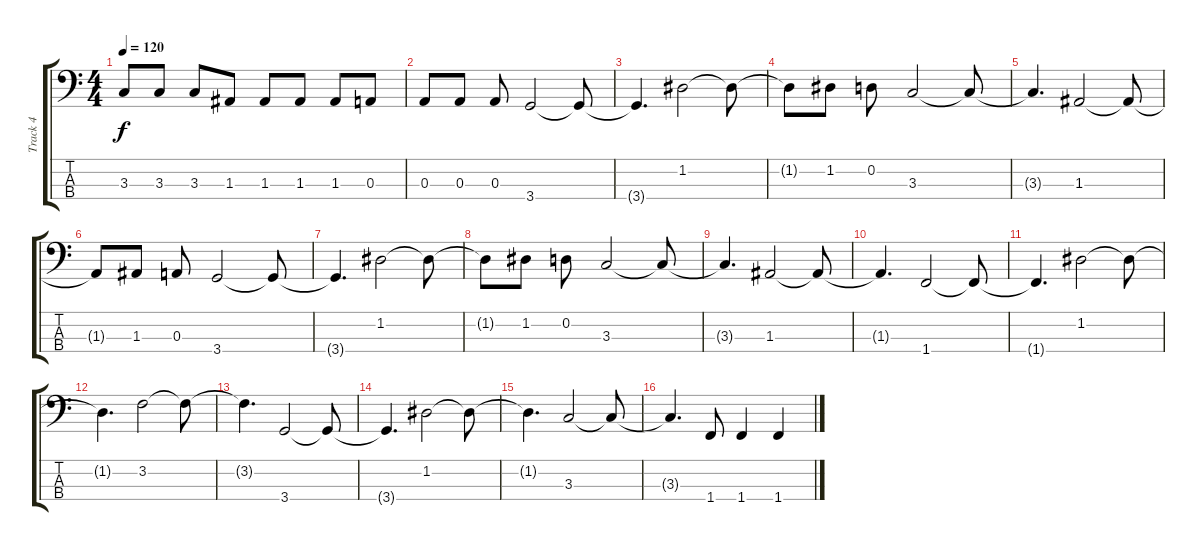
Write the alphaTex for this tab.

\track ("Track 4" "Track 4") {instrument electricbassfinger}
\staff {score tabs}
\tuning (G2 D2 A1 E1) {hide}
\ts (4 4)
\tempo 120
\clef f4
\ks c
3.3.8{dy f} 3.3.8 3.3.8 1.3.8 1.3.8 1.3.8 1.3.8 0.3.8 |
0.3.8 0.3.8 0.3.8 3.4.2 3.4{t}.8 |
3.4{t}.4{d} 1.2.2 1.2{t}.8 |
1.2{t}.8 1.2.8 0.2.8 3.3.2 3.3{t}.8 |
3.3{t}.4{d} 1.3.2 1.3{t}.8 |
1.3{t}.8 1.3.8 0.3.8 3.4.2 3.4{t}.8 |
3.4{t}.4{d} 1.2.2 1.2{t}.8 |
1.2{t}.8 1.2.8 0.2.8 3.3.2 3.3{t}.8 |
3.3{t}.4{d} 1.3.2 1.3{t}.8 |
1.3{t}.4{d} 1.4.2 1.4{t}.8 |
1.4{t}.4{d} 1.2.2 1.2{t}.8 |
1.2{t}.4{d} 3.2.2 3.2{t}.8 |
3.2{t}.4{d} 3.4.2 3.4{t}.8 |
3.4{t}.4{d} 1.2.2 1.2{t}.8 |
1.2{t}.4{d} 3.3.2 3.3{t}.8 |
3.3{t}.4{d} 1.4.8 1.4.4 1.4.4
